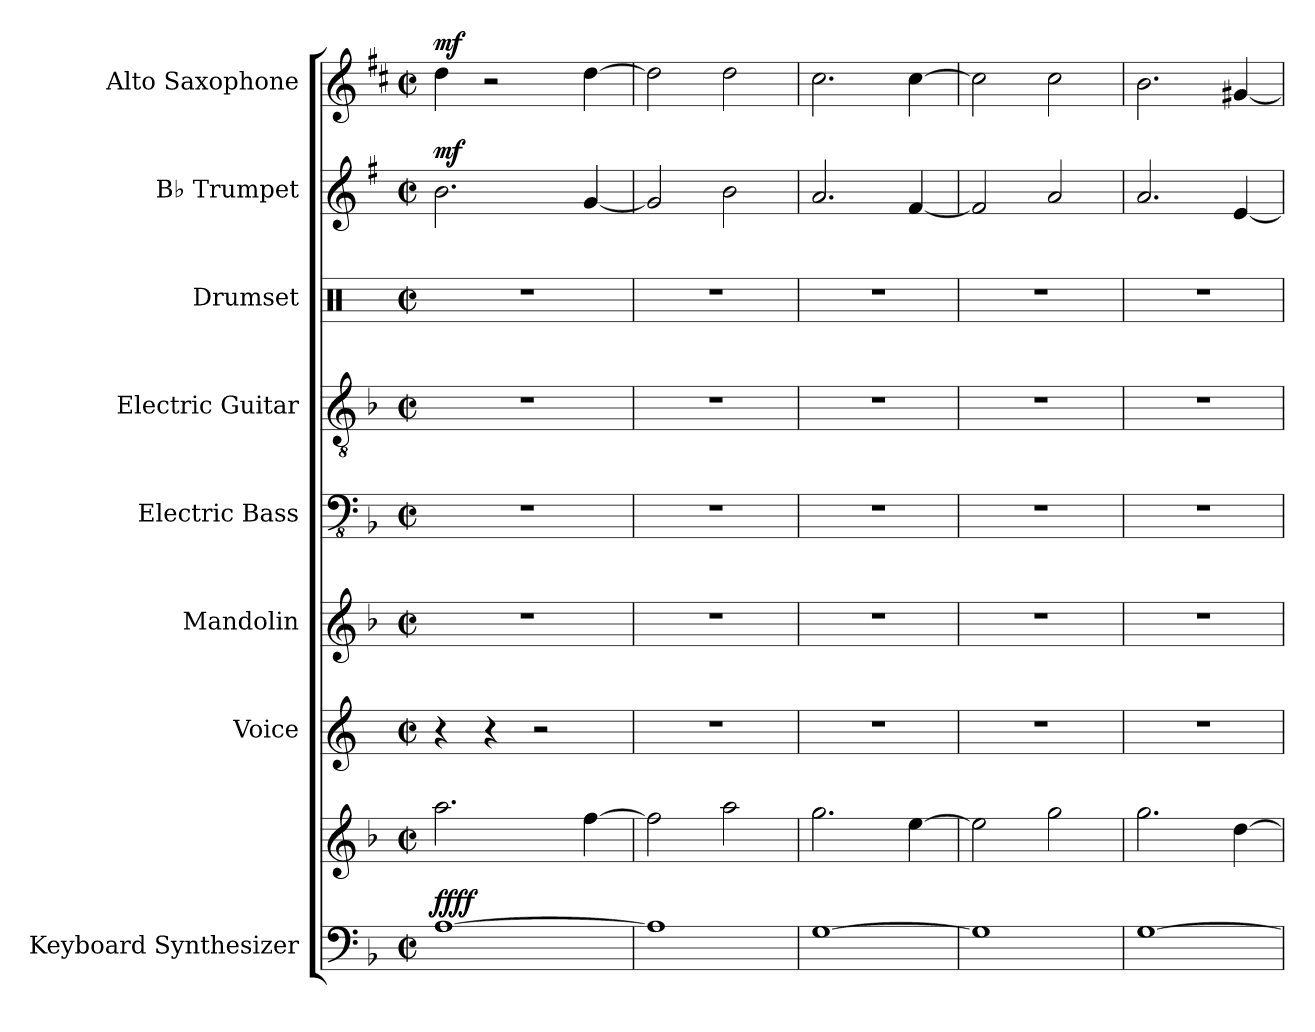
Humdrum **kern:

**kern	**kern	**dynam	**kern	**kern	**kern	**kern	**kern	**kern	**dynam	**kern	**dynam
*part8	*part8	*part8	*part7	*part6	*part5	*part4	*part3	*part2	*part2	*part1	*part1
*staff9	*staff8	*staff8/9	*staff7	*staff6	*staff5	*staff4	*staff3	*staff2	*staff2	*staff1	*staff1
*I"Keyboard Synthesizer	*	*	*I"Voice	*I"Mandolin	*I"Electric Bass	*I"Electric Guitar	*I"Drumset	*I"B♭ Trumpet	*	*I"Alto Saxophone	*
*I'Synth.	*	*	*I'Vo.	*I'Mdn.	*I'El. B.	*I'El. Guit.	*I'Drs.	*I'B♭ Tpt.	*	*I'A. Sax.	*
*clefF4	*clefG2	*	*clefG2	*clefG2	*clefFv4	*clefGv2	*clefX	*clefG2	*	*clefG2	*
*	*	*	*	*	*	*	*	*ITrd1c2	*	*ITrd5c9	*
*k[b-]	*k[b-]	*	*k[]	*k[b-]	*k[b-]	*k[b-]	*k[]	*k[b-]	*	*k[b-]	*
*F:	*F:	*	*C:	*F:	*F:	*F:	*C:	*F:	*	*F:	*
*M2/2	*M2/2	*	*M2/2	*M2/2	*M2/2	*M2/2	*M2/2	*M2/2	*	*M2/2	*
*met(c|)	*met(c|)	*	*met(c|)	*met(c|)	*met(c|)	*met(c|)	*met(c|)	*met(c|)	*	*met(c|)	*
=1	=1	=1	=1	=1	=1	=1	=1	=1	=1	=1	=1
!	!	!LO:DY:a=2	!	!	!	!	!	!	!	!	!
!	!	!LO:DY:n=1:a	!	!	!	!	!	!	!LO:DY:a	!	!LO:DY:a
[1A	2.aa\	ff ff	4r	1r	1r	1r	1r	2.a\	mf	4f\	mf
.	.	.	4r	.	.	.	.	.	.	2r	.
.	.	.	2r	.	.	.	.	.	.	.	.
.	[4ff\	.	.	.	.	.	.	[4f/	.	[4f\	.
=2	=2	=2	=2	=2	=2	=2	=2	=2	=2	=2	=2
1A]	2ff\]	.	1r	1r	1r	1r	1r	2f/]	.	2f\]	.
.	2aa\	.	.	.	.	.	.	2a\	.	2f\	.
=3	=3	=3	=3	=3	=3	=3	=3	=3	=3	=3	=3
[1G	2.gg\	.	1r	1r	1r	1r	1r	2.g/	.	2.e\	.
.	[4ee\	.	.	.	.	.	.	[4e/	.	[4e\	.
=4	=4	=4	=4	=4	=4	=4	=4	=4	=4	=4	=4
1G]	2ee\]	.	1r	1r	1r	1r	1r	2e/]	.	2e\]	.
.	2gg\	.	.	.	.	.	.	2g/	.	2e\	.
=5	=5	=5	=5	=5	=5	=5	=5	=5	=5	=5	=5
[1G	2.gg\	.	1r	1r	1r	1r	1r	2.g/	.	2.d\	.
.	[4dd\	.	.	.	.	.	.	[4d/	.	[4Bn/	.
=	=	=	=	=	=	=	=	=	=	=	=
*-	*-	*-	*-	*-	*-	*-	*-	*-	*-	*-	*-
